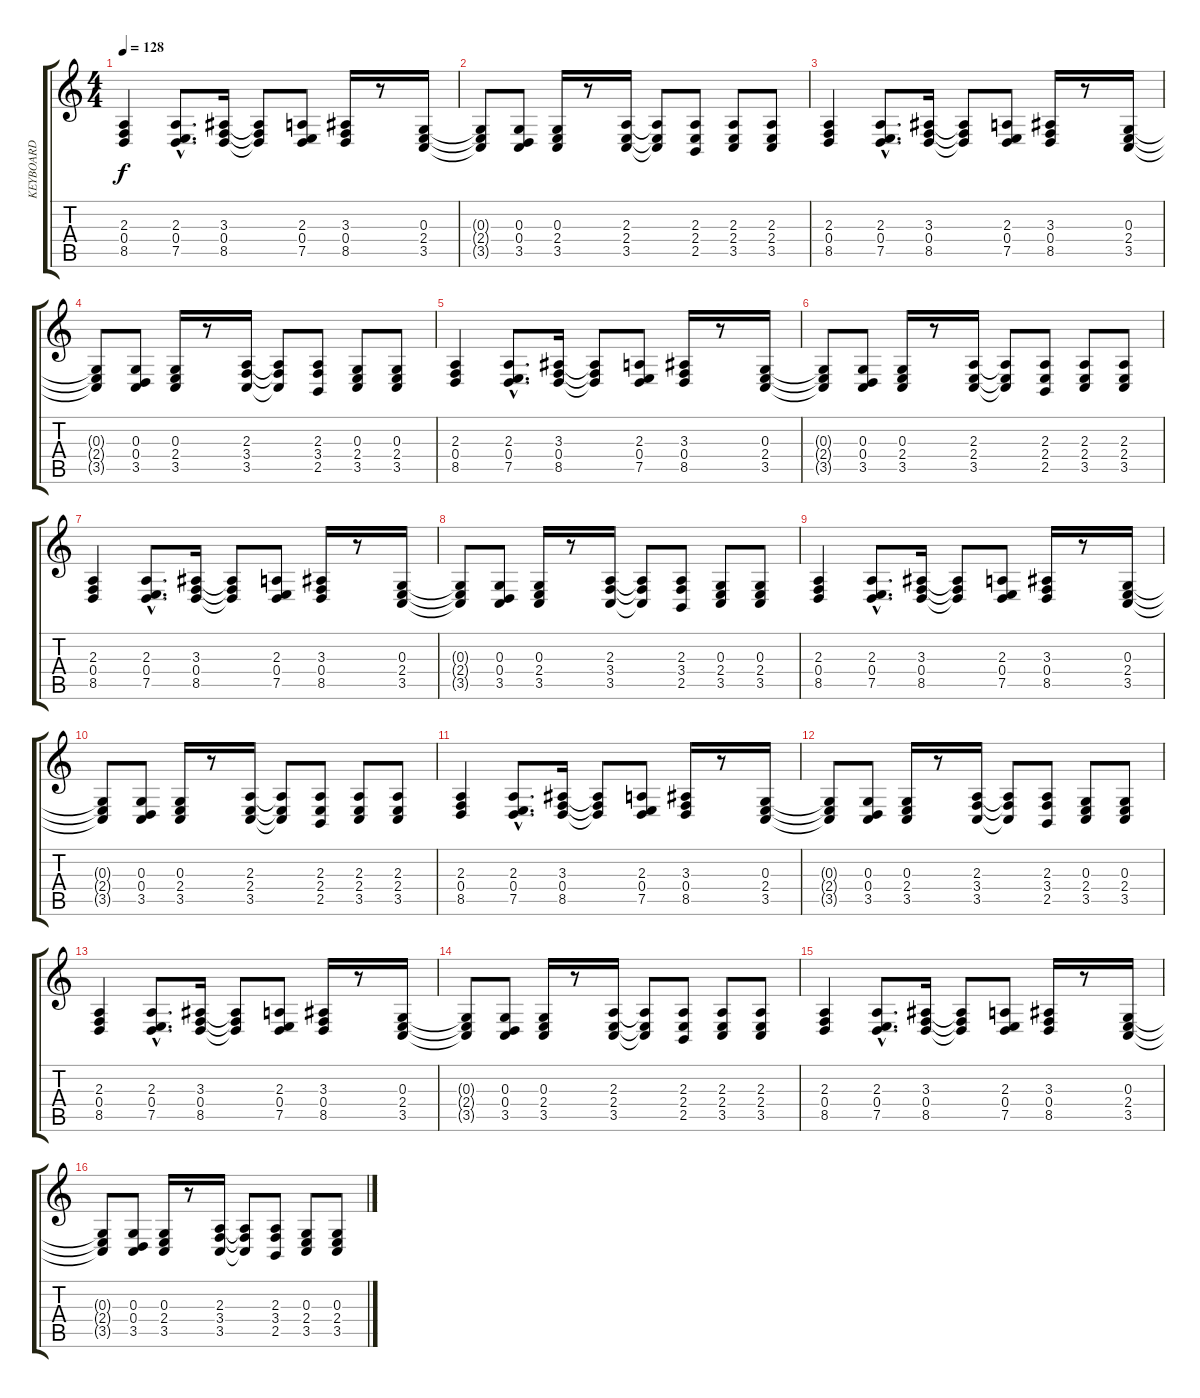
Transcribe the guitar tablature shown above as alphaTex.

\track ("KEYBOARD" "KEYBOARD") {instrument stringensemble1}
\staff {score tabs}
\tuning (E4 B3 G3 D3 A2 E2) {hide}
\ts (4 4)
\tempo 128
\clef g2
\ks c
(2.3 0.4 8.5).4{dy f instrument stringensemble1} (2.3{hac} 0.4{hac} 7.5{hac}).8{d} (3.3 0.4 8.5).16 (3.3{t} 0.4{t} 8.5{t}).8 (2.3 0.4 7.5).8 (3.3 0.4 8.5).16 r.8 (0.3 2.4 3.5).16 |
(0.3{t} 2.4{t} 3.5{t}).8 (0.3 0.4 3.5).8 (0.3 2.4 3.5).16 r.8 (2.3 2.4 3.5).16 (2.3{t} 2.4{t} 3.5{t}).8 (2.3 2.4 2.5).8 (2.3 2.4 3.5).8 (2.3 2.4 3.5).8 |
(2.3 0.4 8.5).4 (2.3{hac} 0.4{hac} 7.5{hac}).8{d} (3.3 0.4 8.5).16 (3.3{t} 0.4{t} 8.5{t}).8 (2.3 0.4 7.5).8 (3.3 0.4 8.5).16 r.8 (0.3 2.4 3.5).16 |
(0.3{t} 2.4{t} 3.5{t}).8 (0.3 0.4 3.5).8 (0.3 2.4 3.5).16 r.8 (2.3 3.4 3.5).16 (2.3{t} 3.4{t} 3.5{t}).8 (2.3 3.4 2.5).8 (0.3 2.4 3.5).8 (0.3 2.4 3.5).8 |
(2.3 0.4 8.5).4 (2.3{hac} 0.4{hac} 7.5{hac}).8{d} (3.3 0.4 8.5).16 (3.3{t} 0.4{t} 8.5{t}).8 (2.3 0.4 7.5).8 (3.3 0.4 8.5).16 r.8 (0.3 2.4 3.5).16 |
(0.3{t} 2.4{t} 3.5{t}).8 (0.3 0.4 3.5).8 (0.3 2.4 3.5).16 r.8 (2.3 2.4 3.5).16 (2.3{t} 2.4{t} 3.5{t}).8 (2.3 2.4 2.5).8 (2.3 2.4 3.5).8 (2.3 2.4 3.5).8 |
(2.3 0.4 8.5).4 (2.3{hac} 0.4{hac} 7.5{hac}).8{d} (3.3 0.4 8.5).16 (3.3{t} 0.4{t} 8.5{t}).8 (2.3 0.4 7.5).8 (3.3 0.4 8.5).16 r.8 (0.3 2.4 3.5).16 |
(0.3{t} 2.4{t} 3.5{t}).8 (0.3 0.4 3.5).8 (0.3 2.4 3.5).16 r.8 (2.3 3.4 3.5).16 (2.3{t} 3.4{t} 3.5{t}).8 (2.3 3.4 2.5).8 (0.3 2.4 3.5).8 (0.3 2.4 3.5).8 |
(2.3 0.4 8.5).4 (2.3{hac} 0.4{hac} 7.5{hac}).8{d} (3.3 0.4 8.5).16 (3.3{t} 0.4{t} 8.5{t}).8 (2.3 0.4 7.5).8 (3.3 0.4 8.5).16 r.8 (0.3 2.4 3.5).16 |
(0.3{t} 2.4{t} 3.5{t}).8 (0.3 0.4 3.5).8 (0.3 2.4 3.5).16 r.8 (2.3 2.4 3.5).16 (2.3{t} 2.4{t} 3.5{t}).8 (2.3 2.4 2.5).8 (2.3 2.4 3.5).8 (2.3 2.4 3.5).8 |
(2.3 0.4 8.5).4 (2.3{hac} 0.4{hac} 7.5{hac}).8{d} (3.3 0.4 8.5).16 (3.3{t} 0.4{t} 8.5{t}).8 (2.3 0.4 7.5).8 (3.3 0.4 8.5).16 r.8 (0.3 2.4 3.5).16 |
(0.3{t} 2.4{t} 3.5{t}).8 (0.3 0.4 3.5).8 (0.3 2.4 3.5).16 r.8 (2.3 3.4 3.5).16 (2.3{t} 3.4{t} 3.5{t}).8 (2.3 3.4 2.5).8 (0.3 2.4 3.5).8 (0.3 2.4 3.5).8 |
(2.3 0.4 8.5).4 (2.3{hac} 0.4{hac} 7.5{hac}).8{d} (3.3 0.4 8.5).16 (3.3{t} 0.4{t} 8.5{t}).8 (2.3 0.4 7.5).8 (3.3 0.4 8.5).16 r.8 (0.3 2.4 3.5).16 |
(0.3{t} 2.4{t} 3.5{t}).8 (0.3 0.4 3.5).8 (0.3 2.4 3.5).16 r.8 (2.3 2.4 3.5).16 (2.3{t} 2.4{t} 3.5{t}).8 (2.3 2.4 2.5).8 (2.3 2.4 3.5).8 (2.3 2.4 3.5).8 |
(2.3 0.4 8.5).4 (2.3{hac} 0.4{hac} 7.5{hac}).8{d} (3.3 0.4 8.5).16 (3.3{t} 0.4{t} 8.5{t}).8 (2.3 0.4 7.5).8 (3.3 0.4 8.5).16 r.8 (0.3 2.4 3.5).16 |
(0.3{t} 2.4{t} 3.5{t}).8 (0.3 0.4 3.5).8 (0.3 2.4 3.5).16 r.8 (2.3 3.4 3.5).16 (2.3{t} 3.4{t} 3.5{t}).8 (2.3 3.4 2.5).8 (0.3 2.4 3.5).8 (0.3 2.4 3.5).8
